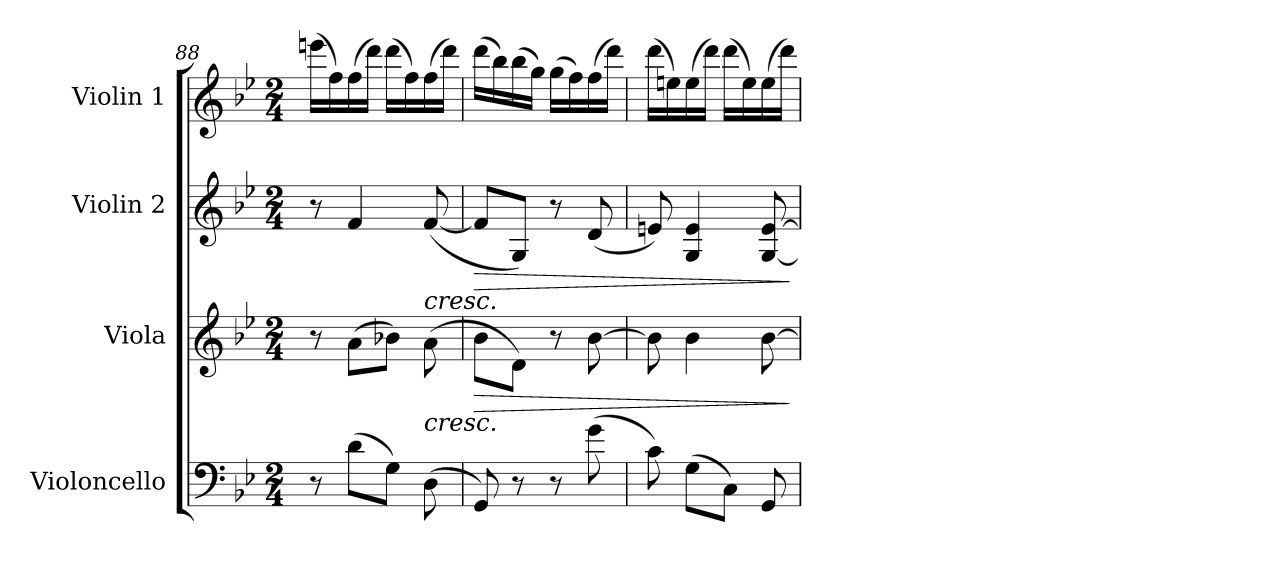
**kern	**kern	**dynam	**kern	**dynam	**kern
*part4	*part3	*part3	*part2	*part2	*part1
*staff4	*staff3	*staff3	*staff2	*staff2	*staff1
*I"Violoncello	*I"Viola	*	*I"Violin 2	*	*I"Violin 1
*I'Vc	*I'Vla	*	*I'Vln	*	*I'Vln
*clefF4	*clefG2	*	*clefG2	*	*clefG2
*k[b-e-]	*k[b-e-]	*	*k[b-e-]	*	*k[b-e-]
*M2/4	*M2/4	*	*M2/4	*	*M2/4
=88	=88	=88	=88	=88	=88
8r	8r	.	8r	.	(16eeen\LL
.	.	.	.	.	16ff\)
(8d\L	(8a\L	.	4f/	.	(16ff\
.	.	.	.	.	16ddd\JJ)
8G\J)	8b-X\J)	.	.	.	(16ddd\LL
.	.	.	.	.	16ff\)
!	!	!LO:HP:b	!	!LO:HP:b	!
(8D\	(8a\	<	([8f/	<	(16ff\
.	.	.	.	.	16ddd\JJ)
=89	=89	=89	=89	=89	=89
!	!	!LO:HP:b	!	!LO:HP:b	!
8GG/)	8b-\L	>	8f/L]	>	(16ddd\LL
.	.	.	.	.	16bb-\)
8r	8d\J)	[	8G/J)	[	(16bb-\
.	.	.	.	.	16gg\JJ)
8r	8r	.	8r	.	(16gg\LL
.	.	.	.	.	16ff\)
(8g\	[8b-\	.	(8d/	.	(16ff\
.	.	.	.	.	16ddd\JJ)
!!LO:LB:g=z
=90	=90	=90	=90	=90	=90
8c\)	8b-\]	.	8en/)	.	(16ddd\LL
.	.	.	.	.	16een\)
(8G\L	4b-\	.	4G/ 4e/	.	(16ee\
.	.	.	.	.	16ddd\JJ)
8C\J)	.	.	.	.	(16ddd\LL
.	.	.	.	.	16ee\)
8GG/	[8b-\	.	[8G/ [8e/	.	(16ee\
.	.	.	.	.	16ddd\JJ)
.	.	]	.	]	.
=	=	=	=	=	=
*-	*-	*-	*-	*-	*-
